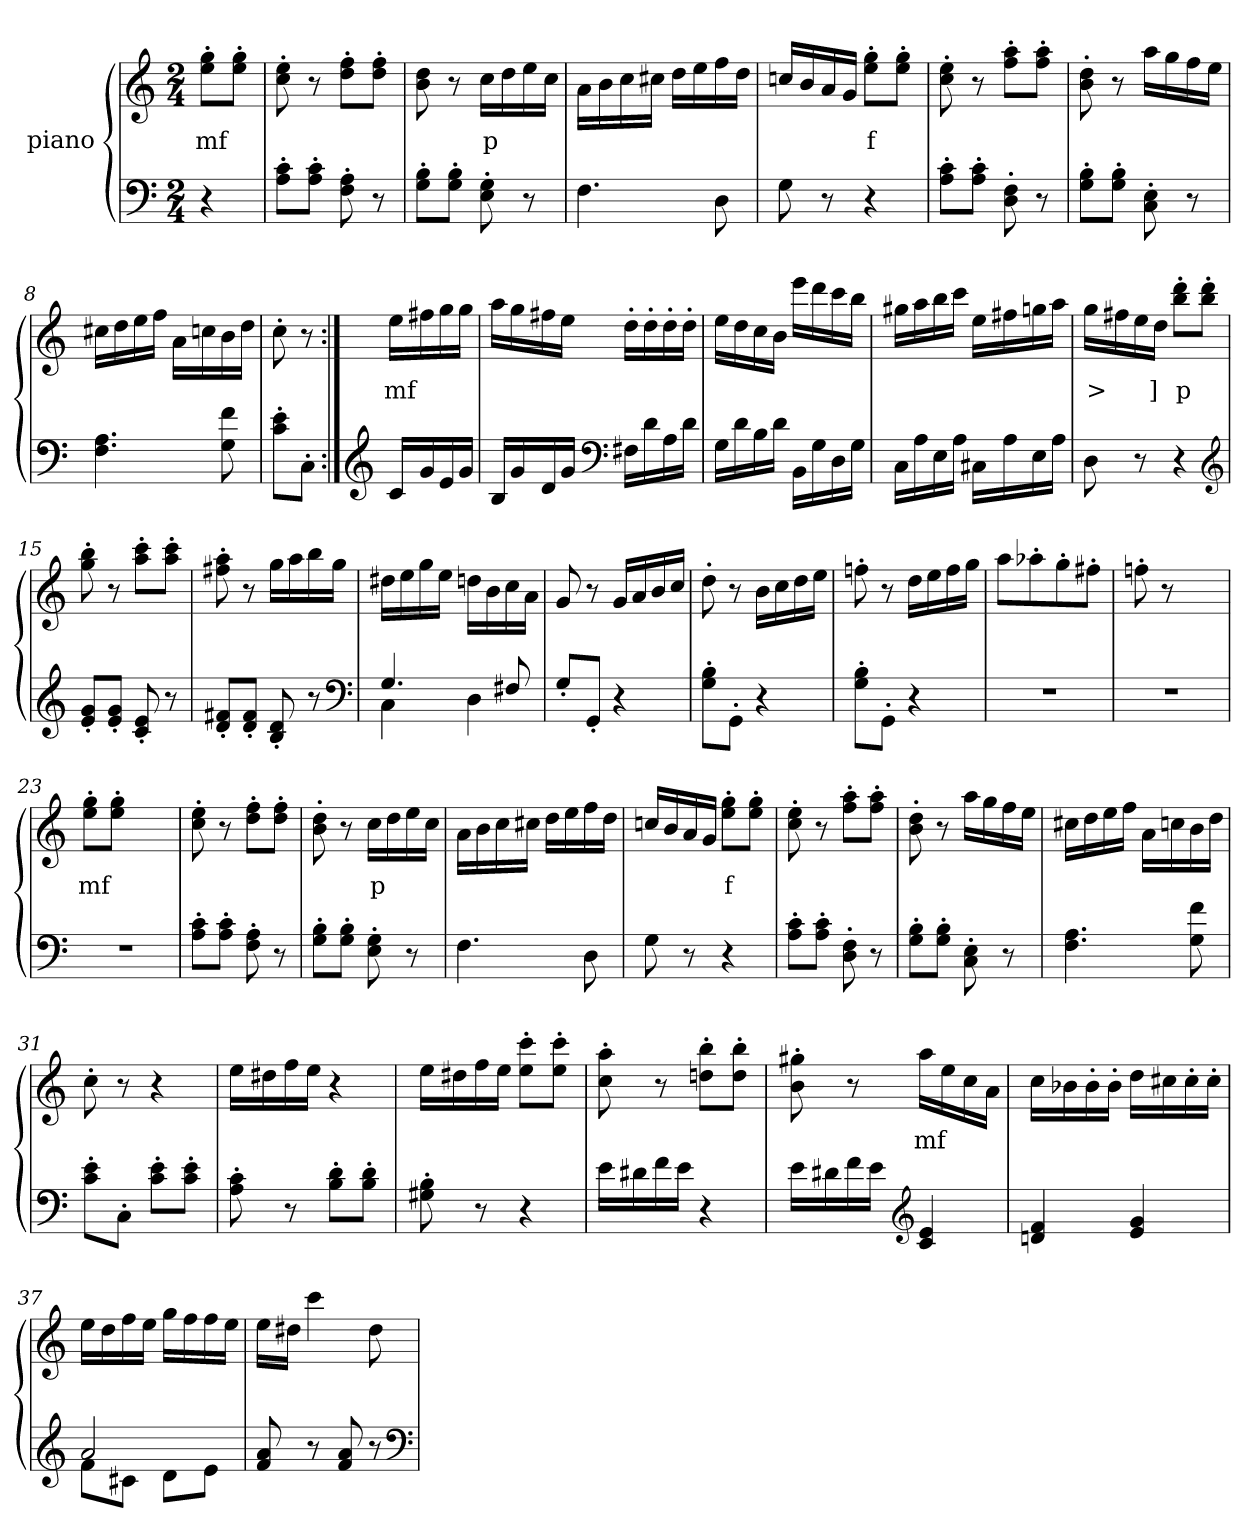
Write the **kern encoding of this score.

**kern	**kern	**text
*part2	*part1	*part1
*staff2	*staff1	*staff1
*	*I"piano	*
*clefF4	*clefG2	*
*k[]	*k[]	*
*C:	*C:	*
*M2/4	*M2/4	*
=1	=1	=1
4r	8ee'> 8gg'>L	mf
.	8ee'> 8gg'>J	.
=2	=2	=2
8A'> 8c'>L	8cc'> 8ee'>	.
8A'> 8c'>J	8r	.
8F'> 8A'>	8dd'> 8ff'>L	.
8r	8dd'> 8ff'>J	.
=3	=3	=3
8G'> 8B'>L	8b 8dd	.
8G'> 8B'>J	8r	.
8E'> 8G'>	16ccLL	p
.	16dd	.
8r	16ee	.
.	16ccJJ	.
=4	=4	=4
4.F	16aLL	.
.	16b	.
.	16cc	.
.	16cc#XJJ	.
.	16ddLL	.
.	16ee	.
8D	16ff	.
.	16ddJJ	.
=5	=5	=5
8G	16ccnLL	.
.	16b	.
8r	16a	.
.	16gJJ	.
4r	8ee'> 8gg'>L	f
.	8ee'> 8gg'>J	.
=6	=6	=6
8A'> 8c'>L	8cc'> 8ee'>	.
8A'> 8c'>J	8r	.
8D'> 8F'>	8ff'> 8aa'>L	.
8r	8ff'> 8aa'>J	.
=7	=7	=7
8G'> 8B'>L	8b'> 8dd'>	.
8G'> 8B'>J	8r	.
8C'> 8E'>	16aaLL	.
.	16gg	.
8r	16ff	.
.	16eeJJ	.
=8	=8	=8
4.F 4.A	16cc#XLL	.
.	16dd	.
.	16ee	.
.	16ffJJ	.
.	16aLL	.
.	16ccn	.
8G 8f	16b	.
.	16ddJJ	.
=9	=9	=9
8c'> 8e'>L	8cc'>	.
8C'>J	8r	.
=10:|!	=10:|!	=10:|!
*clefG2	*	*
16cLL	16eeLL	mf
16g	16ff#X	.
16e	16gg	.
16gJJ	16ggJJ	.
=11	=11	=11
16BLL	16aaLL	.
16g	16gg	.
16d	16ff#X	.
16gJJ	16eeJJ	.
*clefF4	*	*
16F#XLL	16dd'>LL	.
16d	16dd'>	.
16A	16dd'>	.
16dJJ	16dd'>JJ	.
=12	=12	=12
16GLL	16eeLL	.
16d	16dd	.
16B	16cc	.
16dJJ	16bJJ	.
16BBLL	16eeeLL	.
16G	16ddd	.
16D	16ccc	.
16GJJ	16bbJJ	.
=13	=13	=13
16CLL	16gg#XLL	.
16A	16aa	.
16E	16bb	.
16AJJ	16cccJJ	.
16C#XLL	16eeLL	.
16A	16ff#X	.
16E	16ggn	.
16AJJ	16aaJJ	.
=14	=14	=14
8D	16ggLL	>
.	16ff#X	.
8r	16ee	.
.	16ddJJ	]
4r	8bb'> 8ddd'>L	p
.	8bb'> 8ddd'>J	.
*clefG2	*	*
=15	=15	=15
8e'> 8g'>L	8gg'> 8bb'>	.
8e'> 8g'>J	8r	.
8c'> 8e'>	8aa'> 8ccc'>L	.
8r	8aa'> 8ccc'>J	.
=16	=16	=16
8d'> 8f#X'>L	8ff#X'> 8aa'>	.
8d'> 8f#'>J	8r	.
8B'> 8d'>	16ggLL	.
.	16aa	.
8r	16bb	.
.	16ggJJ	.
*clefF4	*	*
=17	=17	=17
*^	*	*
4.G	4C	16dd#XLL	.
.	.	16ee	.
.	.	16gg	.
.	.	16eeJJ	.
.	4D	16ddnLL	.
.	.	16b	.
8F#X	.	16cc	.
.	.	16aJJ	.
*v	*v	*	*
=18	=18	=18
8G'>L	8g	.
8GG'>J	8r	.
4r	16gLL	.
.	16a	.
.	16b	.
.	16ccJJ	.
=19	=19	=19
8G'> 8B'>L	8dd'>	.
8GG'>J	8r	.
4r	16bLL	.
.	16cc	.
.	16dd	.
.	16eeJJ	.
=20	=20	=20
8G'> 8B'>L	8ffn'>	.
8GG'>J	8r	.
4r	16ddLL	.
.	16ee	.
.	16ff	.
.	16ggJJ	.
=21	=21	=21
2r	8aaL	.
.	8aa-X'>	.
.	8gg'>	.
.	8ff#X'>J	.
=22	=22	=22
2r	8ffn'>	.
.	8r	.
.	4ryy	.
=23	=23	=23
2r	8ee'> 8gg'>L	mf
.	8ee'> 8gg'>J	.
.	4ryy	.
=24	=24	=24
8A'> 8c'>L	8cc'> 8ee'>	.
8A'> 8c'>J	8r	.
8F'> 8A'>	8dd'> 8ff'>L	.
8r	8dd'> 8ff'>J	.
=25	=25	=25
8G'> 8B'>L	8b'> 8dd'>	.
8G'> 8B'>J	8r	.
8E'> 8G'>	16ccLL	p
.	16dd	.
8r	16ee	.
.	16ccJJ	.
=26	=26	=26
4.F	16aLL	.
.	16b	.
.	16cc	.
.	16cc#XJJ	.
.	16ddLL	.
.	16ee	.
8D	16ff	.
.	16ddJJ	.
=27	=27	=27
8G	16ccnLL	.
.	16b	.
8r	16a	.
.	16gJJ	.
4r	8ee'> 8gg'>L	f
.	8ee'> 8gg'>J	.
=28	=28	=28
8A'> 8c'>L	8cc'> 8ee'>	.
8A'> 8c'>J	8r	.
8D'> 8F'>	8ff'> 8aa'>L	.
8r	8ff'> 8aa'>J	.
=29	=29	=29
8G'> 8B'>L	8b'> 8dd'>	.
8G'> 8B'>J	8r	.
8C'> 8E'>	16aaLL	.
.	16gg	.
8r	16ff	.
.	16eeJJ	.
=30	=30	=30
4.F 4.A	16cc#XLL	.
.	16dd	.
.	16ee	.
.	16ffJJ	.
.	16aLL	.
.	16ccn	.
8G 8f	16b	.
.	16ddJJ	.
=31	=31	=31
8c'> 8e'>L	8cc'>	.
8C'>J	8r	.
8c'> 8e'>L	4r	p
8c'> 8e'>J	.	.
=32	=32	=32
8A'> 8c'>	16eeLL	.
.	16dd#X	.
8r	16ff	.
.	16eeJJ	.
8B'> 8d'>L	4r	.
8B'> 8d'>J	.	.
=33	=33	=33
8G#X'> 8B'>	16eeLL	.
.	16dd#X	.
8r	16ff	.
.	16eeJJ	.
4r	8ee'> 8ccc'>L	.
.	8ee'> 8ccc'>J	.
=34	=34	=34
16eLL	8cc'> 8aa'>	.
16d#X	.	.
16f	8r	.
16eJJ	.	.
4r	8ddn'> 8bb'>L	.
.	8dd'> 8bb'>J	.
=35	=35	=35
16eLL	8b'> 8gg#X'>	.
16d#X	.	.
16f	8r	.
16eJJ	.	.
*clefG2	*	*
4c 4e	16aaLL	mf
.	16ee	.
.	16cc	.
.	16aJJ	.
=36	=36	=36
4dn 4f	16ccLL	.
.	16b-X	.
.	16b-'>	.
.	16b-'>JJ	.
4e 4g	16ddLL	.
.	16cc#X	.
.	16cc#'>	.
.	16cc#'>JJ	.
=37	=37	=37
*^	*	*
2a	8fL	16eeLL	.
.	.	16dd	.
.	8c#XJ	16ff	.
.	.	16eeJJ	.
.	8dL	16ggLL	.
.	.	16ff	.
.	8eJ	16ff	.
.	.	16eeJJ	.
*v	*v	*	*
=38	=38	=38
8f 8a	16eeLL	.
.	16dd#XJJ	.
8r	4ccc	.
8f 8a	.	.
8r	8dd#	.
*clefF4	*	*
=	=	=
*-	*-	*-
